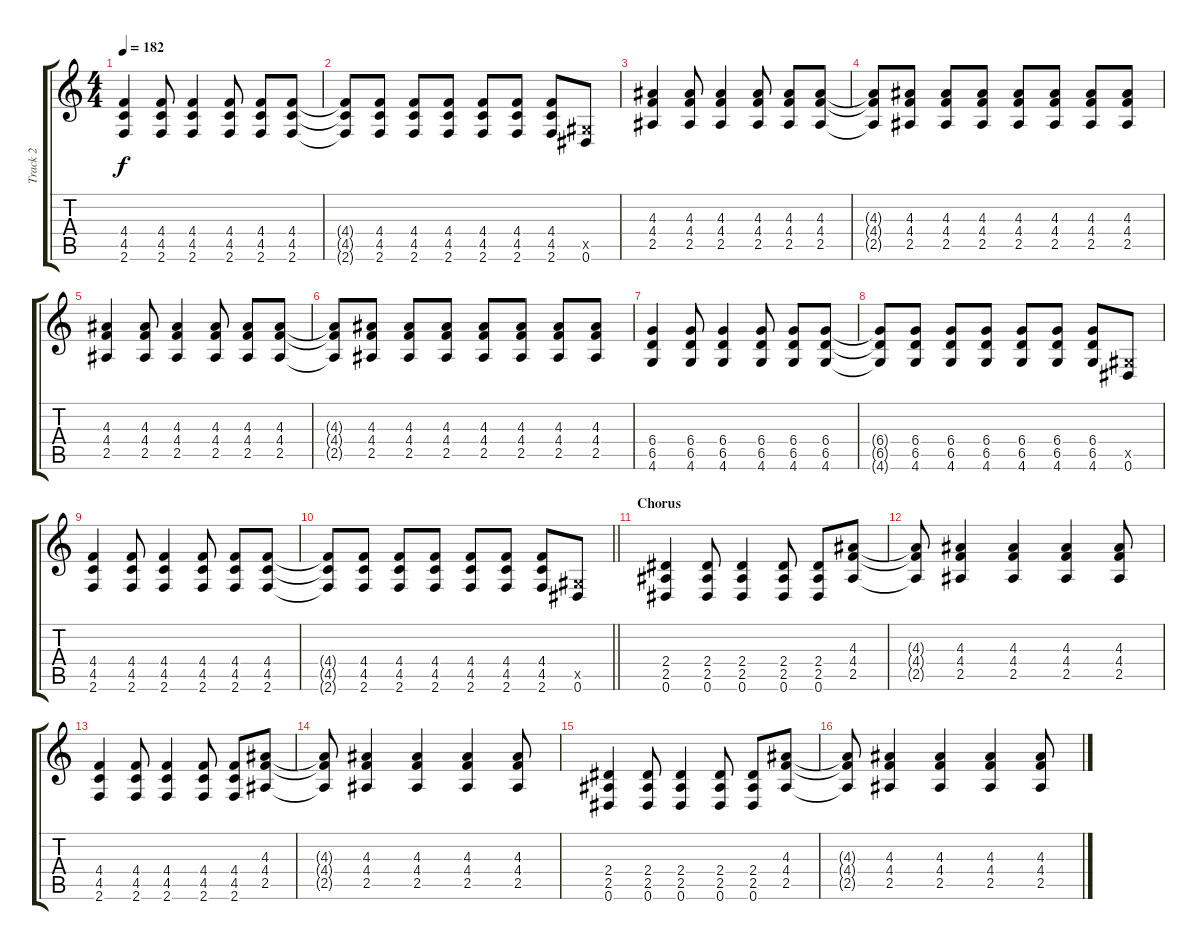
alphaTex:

\track ("Track 2" "Track 2") {instrument distortionguitar}
\staff {score tabs}
\tuning (Eb4 Bb3 Gb3 Db3 Ab2 Eb2) {hide}
\ts (4 4)
\tempo 182
\clef g2
\ks c
(4.4 4.5 2.6).4{dy f} (4.4 4.5 2.6).8 (4.4 4.5 2.6).4 (4.4 4.5 2.6).8 (4.4 4.5 2.6).8 (4.4 4.5 2.6).8 |
(4.4{t} 4.5{t} 2.6{t}).8 (4.4 4.5 2.6).8 (4.4 4.5 2.6).8 (4.4 4.5 2.6).8 (4.4 4.5 2.6).8 (4.4 4.5 2.6).8 (4.4 4.5 2.6).8 (0.5{x} 0.6).8 |
(4.3 4.4 2.5).4 (4.3 4.4 2.5).8 (4.3 4.4 2.5).4 (4.3 4.4 2.5).8 (4.3 4.4 2.5).8 (4.3 4.4 2.5).8 |
(4.3{t} 4.4{t} 2.5{t}).8 (4.3 4.4 2.5).8 (4.3 4.4 2.5).8 (4.3 4.4 2.5).8 (4.3 4.4 2.5).8 (4.3 4.4 2.5).8 (4.3 4.4 2.5).8 (4.3 4.4 2.5).8 |
(4.3 4.4 2.5).4 (4.3 4.4 2.5).8 (4.3 4.4 2.5).4 (4.3 4.4 2.5).8 (4.3 4.4 2.5).8 (4.3 4.4 2.5).8 |
(4.3{t} 4.4{t} 2.5{t}).8 (4.3 4.4 2.5).8 (4.3 4.4 2.5).8 (4.3 4.4 2.5).8 (4.3 4.4 2.5).8 (4.3 4.4 2.5).8 (4.3 4.4 2.5).8 (4.3 4.4 2.5).8 |
(6.4 6.5 4.6).4 (6.4 6.5 4.6).8 (6.4 6.5 4.6).4 (6.4 6.5 4.6).8 (6.4 6.5 4.6).8 (6.4 6.5 4.6).8 |
(6.4{t} 6.5{t} 4.6{t}).8 (6.4 6.5 4.6).8 (6.4 6.5 4.6).8 (6.4 6.5 4.6).8 (6.4 6.5 4.6).8 (6.4 6.5 4.6).8 (6.4 6.5 4.6).8 (0.5{x} 0.6).8 |
(4.4 4.5 2.6).4 (4.4 4.5 2.6).8 (4.4 4.5 2.6).4 (4.4 4.5 2.6).8 (4.4 4.5 2.6).8 (4.4 4.5 2.6).8 |
\barLineRight lightlight
(4.4{t} 4.5{t} 2.6{t}).8 (4.4 4.5 2.6).8 (4.4 4.5 2.6).8 (4.4 4.5 2.6).8 (4.4 4.5 2.6).8 (4.4 4.5 2.6).8 (4.4 4.5 2.6).8 (0.5{x} 0.6).8 |
\section ("" "Chorus")
(2.4 2.5 0.6).4 (2.4 2.5 0.6).8 (2.4 2.5 0.6).4 (2.4 2.5 0.6).8 (2.4 2.5 0.6).8 (4.3 4.4 2.5).8 |
(4.3{t} 4.4{t} 2.5{t}).8 (4.3 4.4 2.5).4 (4.3 4.4 2.5).4 (4.3 4.4 2.5).4 (4.3 4.4 2.5).8 |
(4.4 4.5 2.6).4 (4.4 4.5 2.6).8 (4.4 4.5 2.6).4 (4.4 4.5 2.6).8 (4.4 4.5 2.6).8 (4.3 4.4 2.5).8 |
(4.3{t} 4.4{t} 2.5{t}).8 (4.3 4.4 2.5).4 (4.3 4.4 2.5).4 (4.3 4.4 2.5).4 (4.3 4.4 2.5).8 |
(2.4 2.5 0.6).4 (2.4 2.5 0.6).8 (2.4 2.5 0.6).4 (2.4 2.5 0.6).8 (2.4 2.5 0.6).8 (4.3 4.4 2.5).8 |
(4.3{t} 4.4{t} 2.5{t}).8 (4.3 4.4 2.5).4 (4.3 4.4 2.5).4 (4.3 4.4 2.5).4 (4.3 4.4 2.5).8
